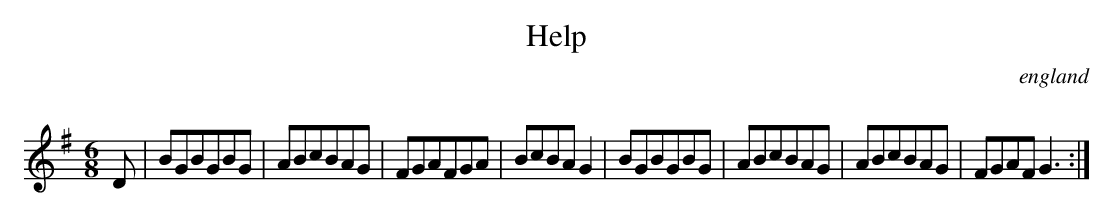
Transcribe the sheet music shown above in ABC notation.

X:1
T:Help
O:england
M:6/8
L:1/8
Q:
K:G
D|BGBGBG|ABcBAG|FGAFGA|BcBAG2|BGBGBG|ABcBAG|ABcBAG|FGAFG3:|
